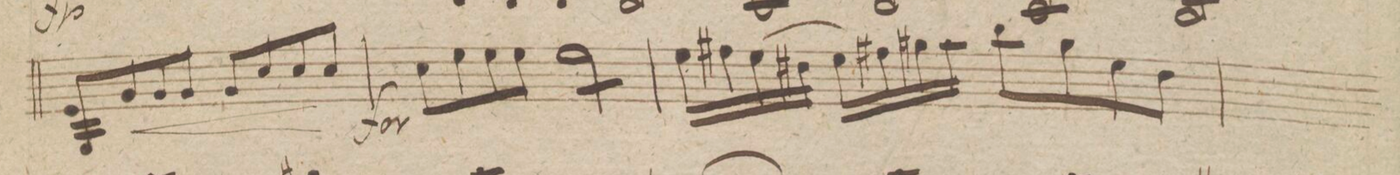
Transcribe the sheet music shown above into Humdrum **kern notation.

**kern	**dynam
*I"Violino 1mo	*
*clefG2	*
*k[]	*
*met(c|)	*
*M2/2	*
8eL 8G/	.
8g/	<
8g/	.
8g/J	.
8g/L	.
8cc/	.
8cc/	.
8cc/J	[
=30	=30
8cc\L	f
8ee\	.
8ee\	.
8ee\J	.
8ee\L	.
8ee\	.
8ee\	.
8ee\J	.
=31	=31
16ee\LL	.
16ff#X\	.
(16ee\	.
16dd#X\JJ	.
16ee\LL	.
16ff#X\)	.
16gg#X\	.
16aa\JJ	.
8bb\L	.
8gg#\	.
8ee\	.
8dd#\J	.
=32	=32
*-	*-
